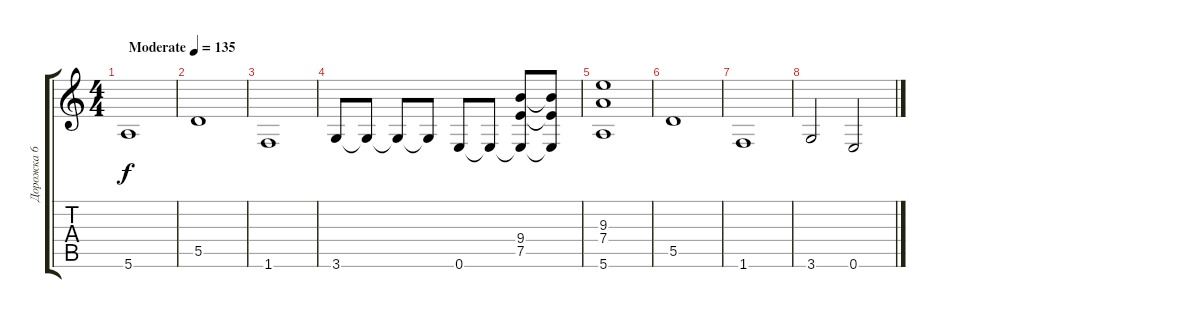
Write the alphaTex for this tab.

\track ("Дорожка 6" "Дорожка 6") {instrument acousticguitarsteel}
\staff {score tabs}
\tuning (E4 B3 G3 D3 A2 E2) {hide}
\ts (4 4)
\tempo (135 "Moderate")
\clef g2
\ks c
5.6.1{dy f instrument acousticguitarsteel} |
5.5.1 |
1.6.1 |
3.6.8 3.6{t}.8 3.6{t}.8 3.6{t}.8 0.6.8 0.6{t}.8 (9.4 7.5 0.6{t}).8 (9.4{t} 7.5{t} 0.6{t}).8 |
(9.3 7.4 5.6).1 |
5.5.1 |
1.6.1 |
3.6.2 0.6.2
